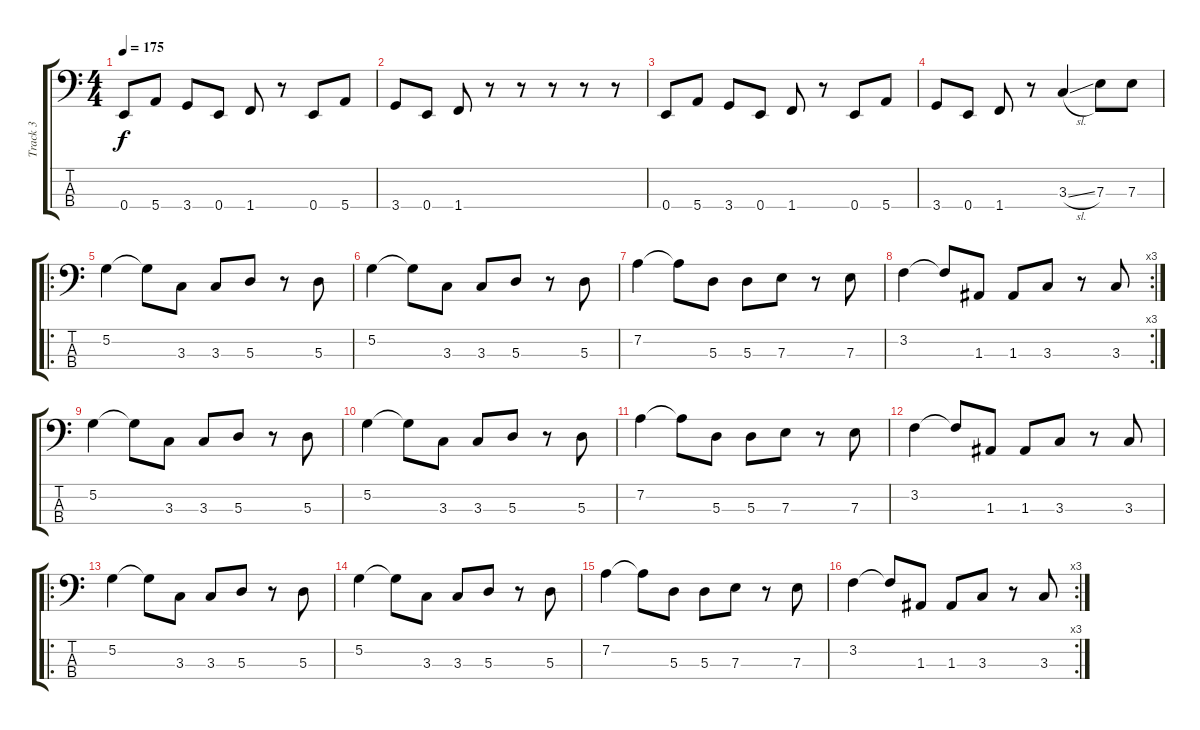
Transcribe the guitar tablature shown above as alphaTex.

\track ("Track 3" "Track 3") {instrument electricbassfinger}
\staff {score tabs}
\tuning (G2 D2 A1 E1) {hide}
\ts (4 4)
\tempo 175
\clef f4
\ks c
0.4.8{dy f} 5.4.8 3.4.8 0.4.8 1.4.8 r.8 0.4.8 5.4.8 |
3.4.8 0.4.8 1.4.8 r.8 r.8 r.8 r.8 r.8 |
0.4.8 5.4.8 3.4.8 0.4.8 1.4.8 r.8 0.4.8 5.4.8 |
3.4.8 0.4.8 1.4.8 r.8 3.3{sl}.4 7.3.8 7.3.8 |
\ro
5.2.4 5.2{t}.8 3.3.8 3.3.8 5.3.8 r.8 5.3.8 |
5.2.4 5.2{t}.8 3.3.8 3.3.8 5.3.8 r.8 5.3.8 |
7.2.4 7.2{t}.8 5.3.8 5.3.8 7.3.8 r.8 7.3.8 |
\rc 3
3.2.4 3.2{t}.8 1.3.8 1.3.8 3.3.8 r.8 3.3.8 |
5.2.4 5.2{t}.8 3.3.8 3.3.8 5.3.8 r.8 5.3.8 |
5.2.4 5.2{t}.8 3.3.8 3.3.8 5.3.8 r.8 5.3.8 |
7.2.4 7.2{t}.8 5.3.8 5.3.8 7.3.8 r.8 7.3.8 |
3.2.4 3.2{t}.8 1.3.8 1.3.8 3.3.8 r.8 3.3.8 |
\ro
5.2.4 5.2{t}.8 3.3.8 3.3.8 5.3.8 r.8 5.3.8 |
5.2.4 5.2{t}.8 3.3.8 3.3.8 5.3.8 r.8 5.3.8 |
7.2.4 7.2{t}.8 5.3.8 5.3.8 7.3.8 r.8 7.3.8 |
\rc 3
3.2.4 3.2{t}.8 1.3.8 1.3.8 3.3.8 r.8 3.3.8
